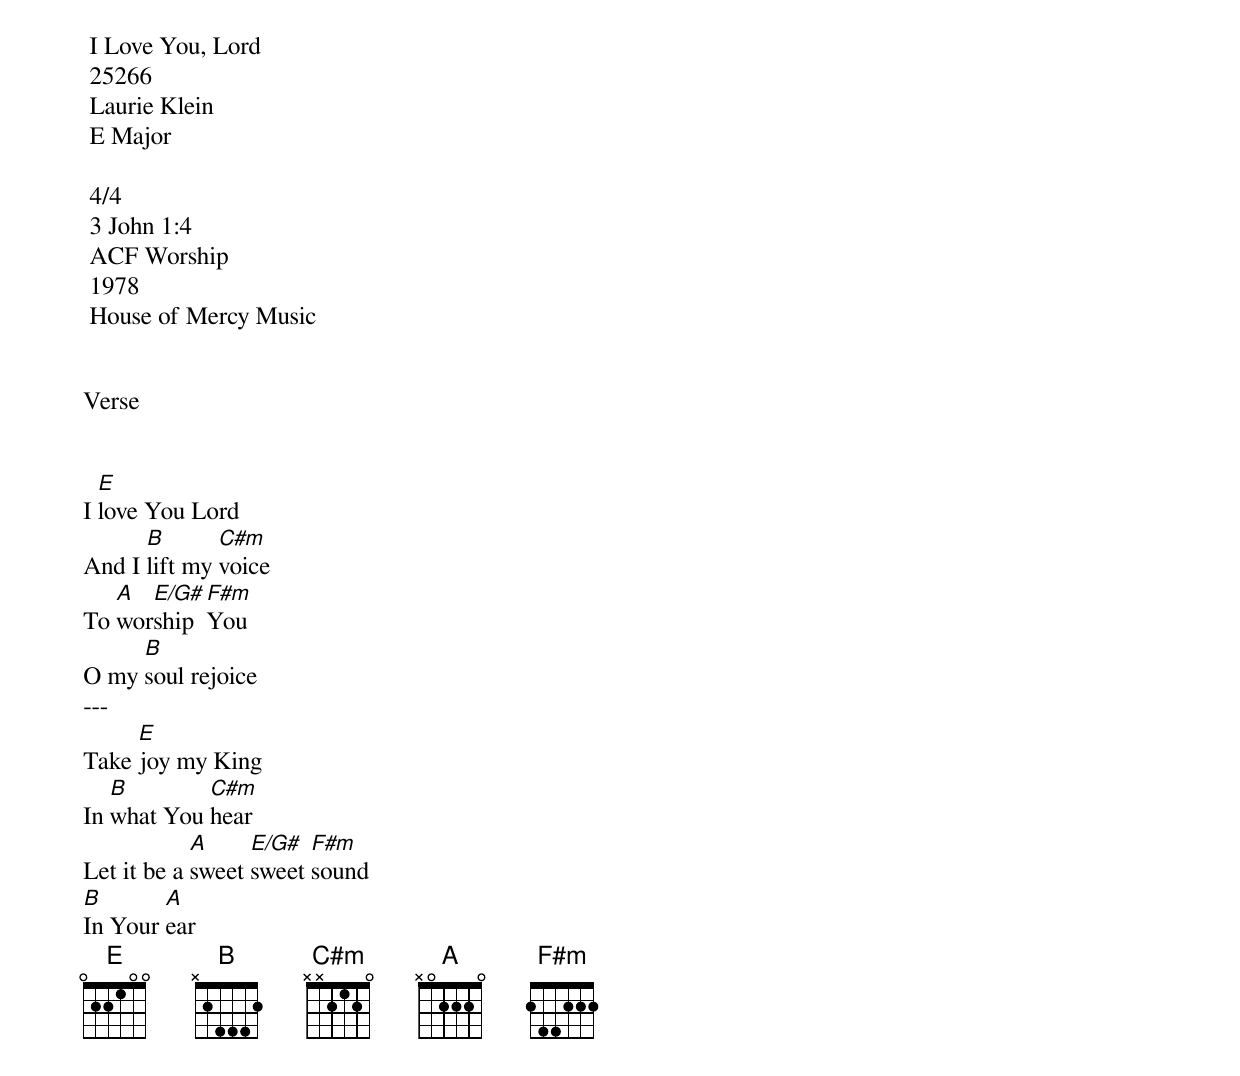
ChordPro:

<song> I Love You, Lord
<ccli> 25266
<composer> Laurie Klein
<key> E Major
<bpm>
<signature> 4/4
<verse> 3 John 1:4
<arranger> ACF Worship
<year> 1978
<publisher> House of Mercy Music

<order>
Verse

<Verse>
I [E]love You Lord
And I [B]lift my [C#m]voice
To [A]wor[E/G#]ship [F#m]You
O my [B]soul rejoice
---
Take [E]joy my King
In [B]what You [C#m]hear
Let it be a [A]sweet [E/G#]sweet [F#m]sound
[B]In Your [A]ear
